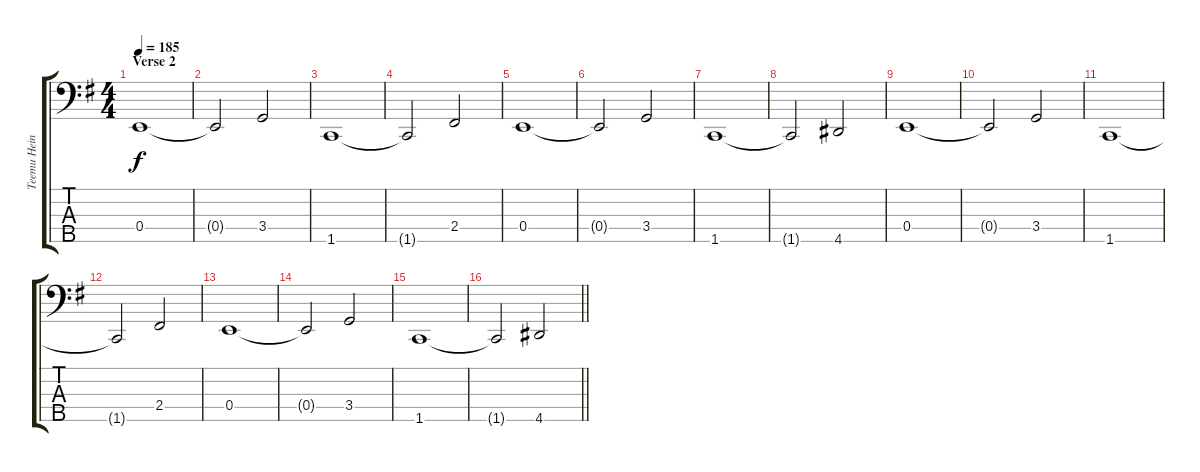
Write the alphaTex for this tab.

\track ("Teemu Heinola (bass)" "Teemu Hein") {instrument electricbasspick}
\staff {score tabs}
\tuning (G2 D2 A1 E1 B0) {hide}
\ts (4 4)
\section ("" "Verse 2")
\tempo 185
\clef f4
\ks eminor
0.4.1{dy f} |
0.4{t}.2 3.4.2 |
1.5.1 |
1.5{t}.2 2.4.2 |
0.4.1 |
0.4{t}.2 3.4.2 |
1.5.1 |
1.5{t}.2 4.5.2 |
0.4.1 |
0.4{t}.2 3.4.2 |
1.5.1 |
1.5{t}.2 2.4.2 |
0.4.1 |
0.4{t}.2 3.4.2 |
1.5.1 |
\barLineRight lightlight
1.5{t}.2 4.5.2
